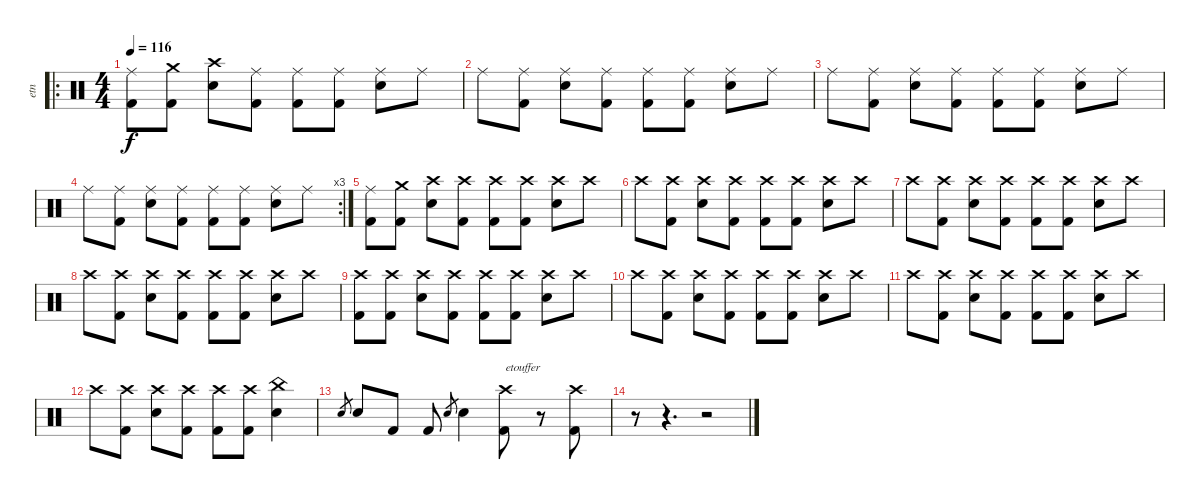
\track ("etn" "etn") {instrument percussion}
\staff {score}
\articulation defaults
\ro
\ts (4 4)
\tempo 116
\clef neutral
\ks c
("Ride (middle)" "Kick (hit) 2").8{dy f} ("Crash medium (hit)" "Kick (hit) 2").8 ("Crash high (hit)" "Electric Snare (hit)").8 ("Ride (middle)" "Kick (hit) 2").8 ("Ride (middle)" "Kick (hit) 2").8 ("Ride (middle)" "Kick (hit) 2").8 ("Ride (middle)" "Electric Snare (hit)").8 "Ride (middle)".8 |
"Ride (middle)".8 ("Ride (middle)" "Kick (hit) 2").8 ("Ride (middle)" "Electric Snare (hit)").8 ("Ride (middle)" "Kick (hit) 2").8 ("Ride (middle)" "Kick (hit) 2").8 ("Ride (middle)" "Kick (hit) 2").8 ("Ride (middle)" "Electric Snare (hit)").8 "Ride (middle)".8 |
"Ride (middle)".8 ("Ride (middle)" "Kick (hit) 2").8 ("Ride (middle)" "Electric Snare (hit)").8 ("Ride (middle)" "Kick (hit) 2").8 ("Ride (middle)" "Kick (hit) 2").8 ("Ride (middle)" "Kick (hit) 2").8 ("Ride (middle)" "Electric Snare (hit)").8 "Ride (middle)".8 |
\rc 3 "Ride (middle)".8
("Ride (middle)" "Kick (hit) 2").8 ("Ride (middle)" "Electric Snare (hit)").8 ("Ride (middle)" "Kick (hit) 2").8 ("Ride (middle)" "Kick (hit) 2").8 ("Ride (middle)" "Kick (hit) 2").8 ("Ride (middle)" "Electric Snare (hit)").8 "Ride (middle)".8 |
("Ride (middle)" "Kick (hit) 2").8 ("Crash medium (hit)" "Kick (hit) 2").8 ("Crash high (hit)" "Electric Snare (hit)").8 ("Crash high (hit)" "Kick (hit) 2").8 ("Crash high (hit)" "Kick (hit) 2").8 ("Crash high (hit)" "Kick (hit) 2").8 ("Crash high (hit)" "Electric Snare (hit)").8 "Crash high (hit)".8 |
"Crash high (hit)".8 ("Crash high (hit)" "Kick (hit) 2").8 ("Crash high (hit)" "Electric Snare (hit)").8 ("Crash high (hit)" "Kick (hit) 2").8 ("Crash high (hit)" "Kick (hit) 2").8 ("Crash high (hit)" "Kick (hit) 2").8 ("Crash high (hit)" "Electric Snare (hit)").8 "Crash high (hit)".8 |
"Crash high (hit)".8 ("Crash high (hit)" "Kick (hit) 2").8 ("Crash high (hit)" "Electric Snare (hit)").8 ("Crash high (hit)" "Kick (hit) 2").8 ("Crash high (hit)" "Kick (hit) 2").8 ("Crash high (hit)" "Kick (hit) 2").8 ("Crash high (hit)" "Electric Snare (hit)").8 "Crash high (hit)".8 |
"Crash high (hit)".8 ("Crash high (hit)" "Kick (hit) 2").8 ("Crash high (hit)" "Electric Snare (hit)").8 ("Crash high (hit)" "Kick (hit) 2").8 ("Crash high (hit)" "Kick (hit) 2").8 ("Crash high (hit)" "Kick (hit) 2").8 ("Crash high (hit)" "Electric Snare (hit)").8 "Crash high (hit)".8 |
("Crash high (hit)" "Kick (hit) 2").8 ("Crash high (hit)" "Kick (hit) 2").8 ("Crash high (hit)" "Electric Snare (hit)").8 ("Crash high (hit)" "Kick (hit) 2").8 ("Crash high (hit)" "Kick (hit) 2").8 ("Crash high (hit)" "Kick (hit) 2").8 ("Crash high (hit)" "Electric Snare (hit)").8 "Crash high (hit)".8 |
"Crash high (hit)".8 ("Crash high (hit)" "Kick (hit) 2").8 ("Crash high (hit)" "Electric Snare (hit)").8 ("Crash high (hit)" "Kick (hit) 2").8 ("Crash high (hit)" "Kick (hit) 2").8 ("Crash high (hit)" "Kick (hit) 2").8 ("Crash high (hit)" "Electric Snare (hit)").8 "Crash high (hit)".8 |
"Crash high (hit)".8 ("Crash high (hit)" "Kick (hit) 2").8 ("Crash high (hit)" "Electric Snare (hit)").8 ("Crash high (hit)" "Kick (hit) 2").8 ("Crash high (hit)" "Kick (hit) 2").8 ("Crash high (hit)" "Kick (hit) 2").8 ("Crash high (hit)" "Electric Snare (hit)").8 "Crash high (hit)".8 |
"Crash high (hit)".8 ("Crash high (hit)" "Kick (hit) 2").8 ("Crash high (hit)" "Electric Snare (hit)").8 ("Crash high (hit)" "Kick (hit) 2").8 ("Crash high (hit)" "Kick (hit) 2").8 ("Crash high (hit)" "Kick (hit) 2").8 ("China (hit)" "Electric Snare (hit)").4 |
"Electric Snare (hit)".8{gr} "Electric Snare (hit)".8 "Kick (hit) 2".8 "Kick (hit) 2".8 "Electric Snare (hit)".8{gr} "Electric Snare (hit)".4 ("Crash high (hit)" "Kick (hit) 2").8{txt "etouffer"} r.8{volume 0} ("Crash high (hit)" "Kick (hit) 2").8{volume 13} |
r.8{volume 0} r.4{d} r.2
